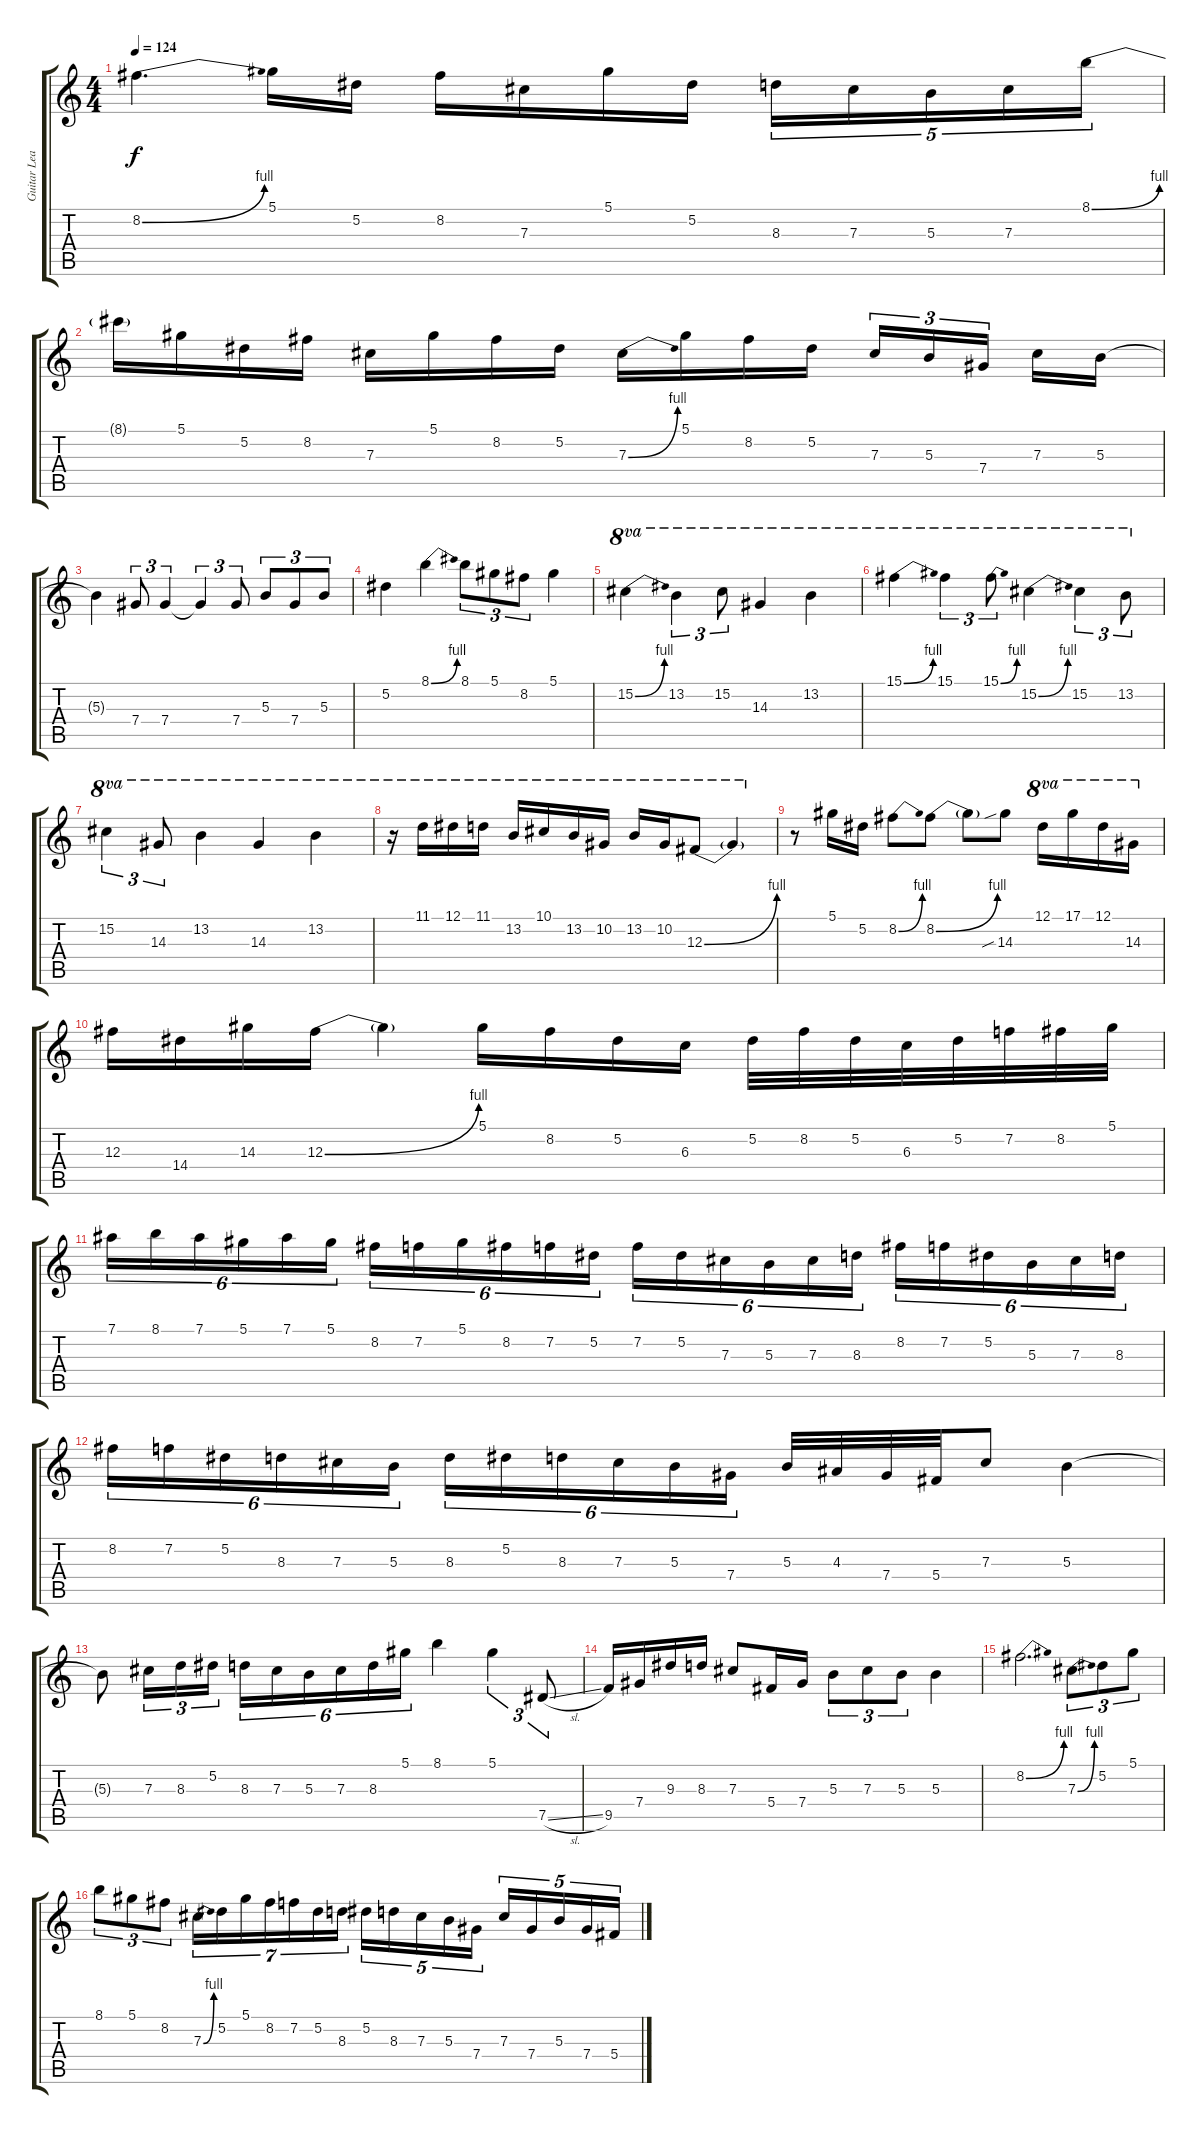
\track ("Guitar Lead" "Guitar Lea") {instrument distortionguitar}
\staff {score tabs}
\tuning (Eb4 Bb3 Gb3 Db3 Ab2 Eb2) {hide}
\ts (4 4)
\tempo 124
\clef g2
\ks c
8.2{be (bend 0 0 60 4)}.4{d dy f} 5.1.16 5.2.16{beam split} 8.2.16 7.3.16{beam merge} 5.1.16 5.2.16{beam split} 8.3.16{tu (5 4)} 7.3.16{tu (5 4)} 5.3.16{tu (5 4)} 7.3.16{tu (5 4)} 8.1{be (bend 0 0 60 4)}.16{tu (5 4)} |
8.1{t}.16 5.1.16 5.2.16 8.2.16 7.3.16 5.1.16 8.2.16 5.2.16 7.3{be (bend 0 0 60 4)}.16 5.1.16 8.2.16 5.2.16 7.3.16{tu (3 2)} 5.3.16{tu (3 2)} 7.4.16{tu (3 2) beam splitsecondary} 7.3.16 5.3.16 |
5.3{t}.4 7.4.8{tu (3 2)} 7.4.4{tu (3 2)} 7.4{t}.4{tu (3 2)} 7.4.8{tu (3 2)} 5.3.8{tu (3 2)} 7.4.8{tu (3 2)} 5.3.8{tu (3 2)} |
5.2.4 8.1{be (bend 0 0 60 4)}.4 8.1.8{tu (3 2)} 5.1.8{tu (3 2)} 8.2.8{tu (3 2)} 5.1.4 |
15.2{be (bend 0 0 60 4)}.4{ot 8va} 13.2.4{tu (3 2) ot 8va} 15.2.8{tu (3 2) ot 8va} 14.3.4{ot 8va} 13.2.4{ot 8va} |
15.1{be (bend 0 0 60 4)}.4{ot 8va} 15.1.4{tu (3 2) ot 8va} 15.1{be (bend 0 0 60 4)}.8{tu (3 2) ot 8va} 15.2{be (bend 0 0 60 4)}.4{ot 8va} 15.2.4{tu (3 2) ot 8va} 13.2.8{tu (3 2) ot 8va} |
15.2.4{tu (3 2) ot 8va} 14.3.8{tu (3 2) ot 8va} 13.2.4{ot 8va} 14.3.4{ot 8va} 13.2.4{ot 8va} |
r.16{ot 8va} 11.1.16{ot 8va} 12.1.16{ot 8va} 11.1.16{ot 8va} 13.2.16{ot 8va} 10.1.16{ot 8va} 13.2.16{ot 8va} 10.2.16{ot 8va} 13.2.16{ot 8va} 10.2.16{ot 8va} 12.3{be (bend 0 0 60 4)}.8{ot 8va} 12.3{t}.4{ot 8va} |
r.8 5.1.16 5.2.16 8.2{be (bend 0 0 60 4)}.8 8.2{be (bend 0 0 60 4)}.8 8.2{t}.8 14.3{sib}.8 12.1.16{ot 8va} 17.1.16{ot 8va} 12.1.16{ot 8va} 14.3.16{ot 8va} |
12.3.16 14.4.16 14.3.16 12.3{be (bend 0 0 60 4)}.16 12.3{t}.4 5.1.16 8.2.16 5.2.16 6.3.16 5.2.32 8.2.32 5.2.32 6.3.32 5.2.32 7.2.32 8.2.32 5.1.32 |
7.1.16{tu (6 4)} 8.1.16{tu (6 4)} 7.1.16{tu (6 4)} 5.1.16{tu (6 4)} 7.1.16{tu (6 4)} 5.1.16{tu (6 4)} 8.2.16{tu (6 4)} 7.2.16{tu (6 4)} 5.1.16{tu (6 4)} 8.2.16{tu (6 4)} 7.2.16{tu (6 4)} 5.2.16{tu (6 4)} 7.2.16{tu (6 4)} 5.2.16{tu (6 4)} 7.3.16{tu (6 4)} 5.3.16{tu (6 4)} 7.3.16{tu (6 4)} 8.3.16{tu (6 4)} 8.2.16{tu (6 4)} 7.2.16{tu (6 4)} 5.2.16{tu (6 4)} 5.3.16{tu (6 4)} 7.3.16{tu (6 4)} 8.3.16{tu (6 4)} |
8.2.16{tu (6 4)} 7.2.16{tu (6 4)} 5.2.16{tu (6 4)} 8.3.16{tu (6 4)} 7.3.16{tu (6 4)} 5.3.16{tu (6 4)} 8.3.16{tu (6 4)} 5.2.16{tu (6 4)} 8.3.16{tu (6 4)} 7.3.16{tu (6 4)} 5.3.16{tu (6 4)} 7.4.16{tu (6 4)} 5.3.32 4.3.32 7.4.32 5.4.32 7.3.8 5.3.4 |
5.3{t}.8 7.3.16{tu (3 2)} 8.3.16{tu (3 2)} 5.2.16{tu (3 2)} 8.3.16{tu (6 4)} 7.3.16{tu (6 4)} 5.3.16{tu (6 4)} 7.3.16{tu (6 4)} 8.3.16{tu (6 4)} 5.1.16{tu (6 4)} 8.1.4 5.1.4{tu (3 2)} 7.5{sl}.8{tu (3 2)} |
9.5.16 7.4.16 9.3.16 8.3.16 7.3.8 5.4.16 7.4.16 5.3.8{tu (3 2)} 7.3.8{tu (3 2)} 5.3.8{tu (3 2)} 5.3.4 |
8.2{be (bend 0 0 60 4)}.2{d} 7.3{be (bend 0 0 60 4)}.8{tu (3 2)} 5.2.8{tu (3 2)} 5.1.8{tu (3 2)} |
8.1.8{tu (3 2)} 5.1.8{tu (3 2)} 8.2.8{tu (3 2)} 7.3{be (bend 0 0 60 4)}.16{tu (7 4)} 5.2.16{tu (7 4)} 5.1.16{tu (7 4)} 8.2.16{tu (7 4)} 7.2.16{tu (7 4)} 5.2.16{tu (7 4)} 8.3.16{tu (7 4)} 5.2.16{tu (5 4)} 8.3.16{tu (5 4)} 7.3.16{tu (5 4)} 5.3.16{tu (5 4)} 7.4.16{tu (5 4)} 7.3.16{tu (5 4)} 7.4.16{tu (5 4)} 5.3.16{tu (5 4)} 7.4.16{tu (5 4)} 5.4.16{tu (5 4)}
